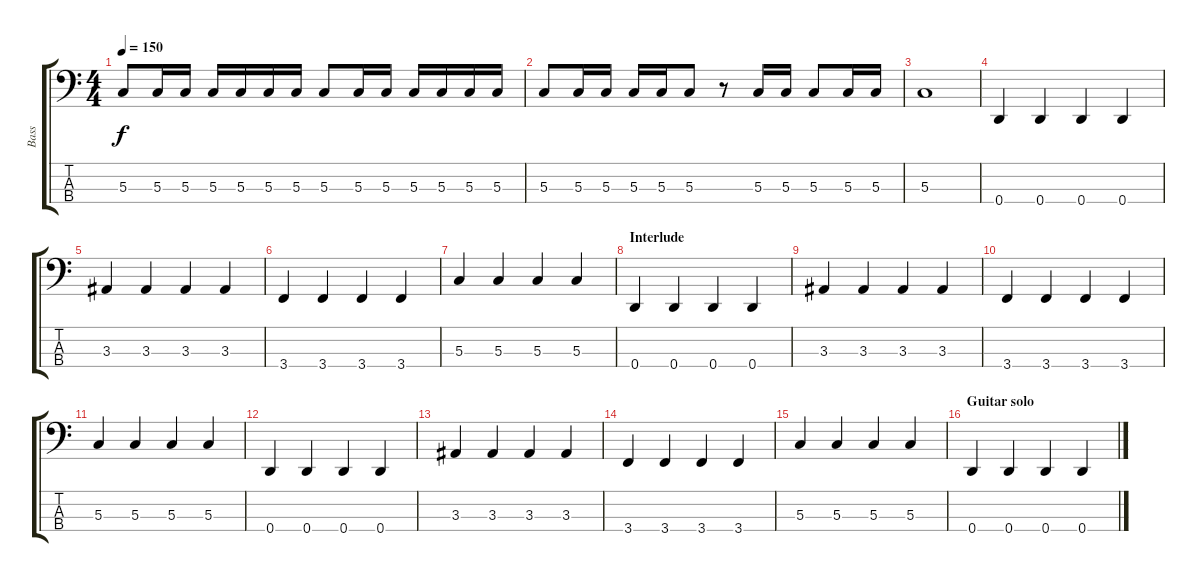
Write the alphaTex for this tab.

\track ("Bass" "Bass") {instrument electricbassfinger}
\staff {score tabs}
\tuning (F2 C2 G1 D1) {hide}
\ts (4 4)
\tempo 150
\clef f4
\ks c
5.3.8{dy f} 5.3.16 5.3.16 5.3.16 5.3.16 5.3.16 5.3.16 5.3.8 5.3.16 5.3.16 5.3.16 5.3.16 5.3.16 5.3.16 |
5.3.8 5.3.16 5.3.16 5.3.16 5.3.16 5.3.8 r.8 5.3.16 5.3.16 5.3.8 5.3.16 5.3.16 |
5.3.1 |
0.4.4 0.4.4 0.4.4 0.4.4 |
3.3.4 3.3.4 3.3.4 3.3.4 |
3.4.4 3.4.4 3.4.4 3.4.4 |
5.3.4 5.3.4 5.3.4 5.3.4 |
\section ("" "Interlude")
0.4.4 0.4.4 0.4.4 0.4.4 |
3.3.4 3.3.4 3.3.4 3.3.4 |
3.4.4 3.4.4 3.4.4 3.4.4 |
5.3.4 5.3.4 5.3.4 5.3.4 |
0.4.4 0.4.4 0.4.4 0.4.4 |
3.3.4 3.3.4 3.3.4 3.3.4 |
3.4.4 3.4.4 3.4.4 3.4.4 |
5.3.4 5.3.4 5.3.4 5.3.4 |
\section ("" "Guitar solo")
0.4.4 0.4.4 0.4.4 0.4.4
